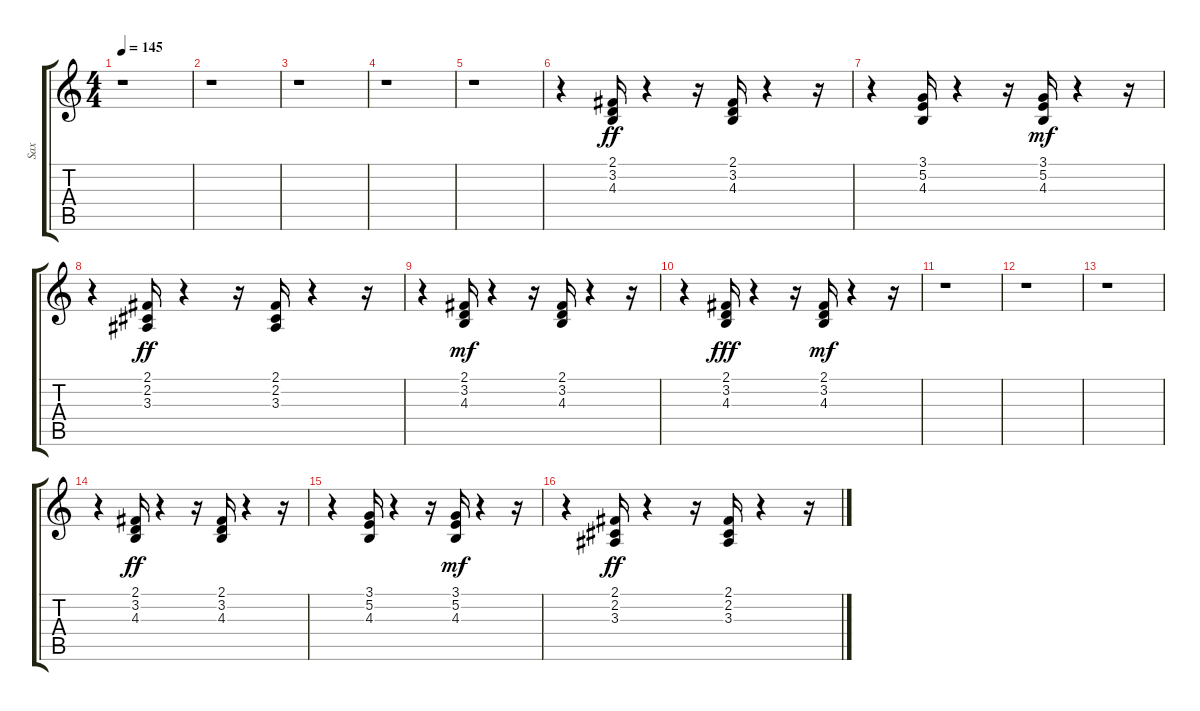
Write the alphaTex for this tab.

\track ("Sax" "Sax") {instrument tenorsax}
\staff {score tabs}
\tuning (E4 B3 G3 D3 A2 E2) {hide}
\ts (4 4)
\tempo 145
\clef g2
\ks c
r.1{dy f} |
r.1 |
r.1 |
r.1 |
r.1 |
r.4 (2.1 3.2 4.3).16{dy ff} r.4 r.16 (2.1 3.2 4.3).16 r.4 r.16 |
r.4 (3.1 5.2 4.3).16 r.4 r.16 (3.1 5.2 4.3).16{dy mf} r.4 r.16 |
r.4 (2.1 2.2 3.3).16{dy ff} r.4 r.16 (2.1 2.2 3.3).16 r.4 r.16 |
r.4 (2.1 3.2 4.3).16{dy mf} r.4 r.16 (2.1 3.2 4.3).16 r.4 r.16 |
r.4 (2.1 3.2 4.3).16{dy fff} r.4 r.16 (2.1 3.2 4.3).16{dy mf} r.4 r.16 |
r.1 |
r.1 |
r.1 |
r.4 (2.1 3.2 4.3).16{dy ff} r.4 r.16 (2.1 3.2 4.3).16 r.4 r.16 |
r.4 (3.1 5.2 4.3).16 r.4 r.16 (3.1 5.2 4.3).16{dy mf} r.4 r.16 |
r.4 (2.1 2.2 3.3).16{dy ff} r.4 r.16 (2.1 2.2 3.3).16 r.4 r.16
